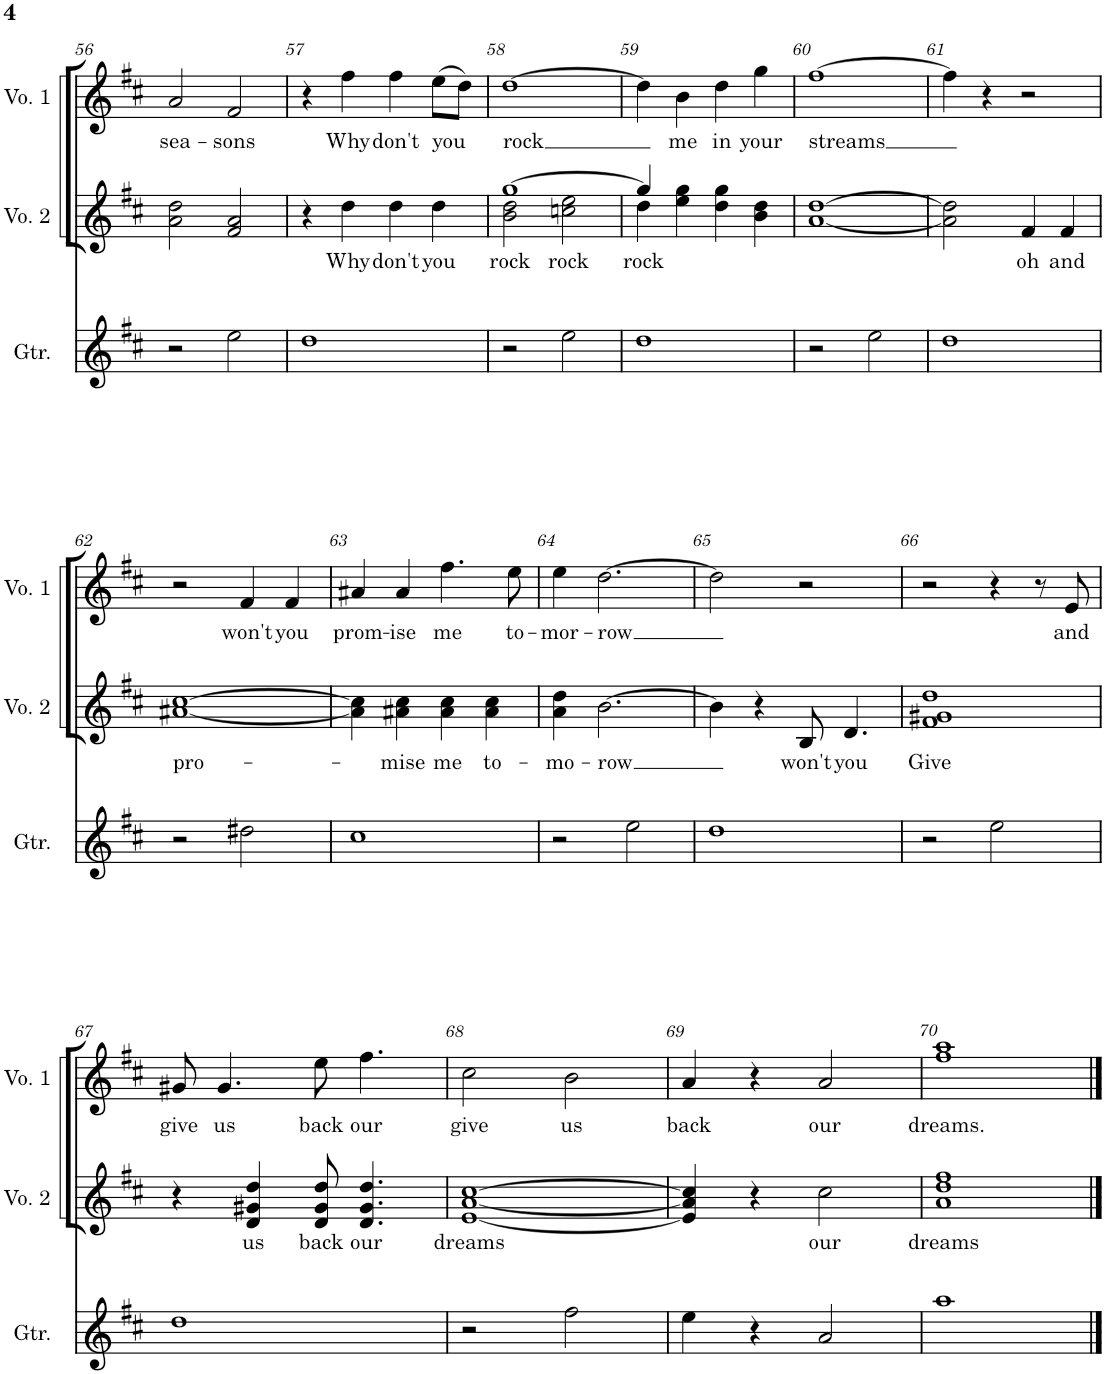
**kern	**kern	**text	**kern	**text
*part3	*part2	*part2	*part1	*part1
*staff3	*staff2	*staff2	*staff1	*staff1
*I"Guitar	*I"Voice 2	*	*I"Voice 1	*
*I'Gtr.	*I'Vo. 2	*	*I'Vo. 1	*
!!LO:PB:g=z
*clefG2	*clefG2	*	*clefG2	*
*k[f#c#]	*k[f#c#]	*	*k[f#c#]	*
*M2/2	*M2/2	*	*M2/2	*
*met(c|)	*met(c|)	*	*met(c|)	*
=56	=56	=56	=56	=56
!	!	!	!	!LO:LY:b
2r	2a\ 2dd\	.	2a/	sea-
!	!	!	!	!LO:LY:b
2ee\	2f#/ 2a/	.	2f#/	-sons
=57	=57	=57	=57	=57
1dd	4r	.	4r	.
!	!	!LO:LY:b	!	!LO:LY:b
.	4dd\	Why	4ff#\	Why
!	!	!LO:LY:b	!	!LO:LY:b
.	4dd\	don't	4ff#\	don't
!	!	!LO:LY:b	!	!LO:LY:b
.	4dd\	you	(8ee\L	you
.	.	.	8dd\J)	.
=58	=58	=58	=58	=58
*	*^	*	*	*
!	!	!	!LO:LY:b	!	!LO:LY:b
2r	[1gg	2b\ 2dd\	rock	[1dd	rock
!	!	!	!LO:LY:b	!	!
2ee\	.	2ccn\ 2ee\	rock	.	.
=59	=59	=59	=59	=59	=59
!	!	!	!LO:LY:b	!	!
1dd	4gg/]	4dd\	rock	4dd\]	.
!	!	!	!	!	!LO:LY:b
.	4ee\ 4gg\	4ryy	.	4b\	me
!	!	!	!	!	!LO:LY:b
.	4dd\ 4gg\	2ryy	.	4dd\	in
!	!	!	!	!	!LO:LY:b
.	4b\ 4dd\	.	.	4gg\	your
*	*v	*v	*	*	*
=60	=60	=60	=60	=60
!	!	!	!	!LO:LY:b
2r	[1a [1dd	.	[1ff#	streams
2ee\	.	.	.	.
=61	=61	=61	=61	=61
1dd	2a\] 2dd\]	.	4ff#\]	.
.	.	.	4r	.
!	!	!LO:LY:b	!	!
.	4f#/	oh	2r	.
!	!	!LO:LY:b	!	!
.	4f#/	and	.	.
!!LO:LB:g=z
=62	=62	=62	=62	=62
!	!	!LO:LY:b	!	!
2r	[1a#X [1cc#	pro-	2r	.
!	!	!	!	!LO:LY:b
2dd#X\	.	.	4f#/	won't
!	!	!	!	!LO:LY:b
.	.	.	4f#/	you
=63	=63	=63	=63	=63
!	!	!	!	!LO:LY:b
1cc#	4a#\] 4cc#\]	.	4a#X/	prom-
!	!	!LO:LY:b	!	!LO:LY:b
.	4a#X\ 4cc#\	-mise	4a#/	-ise
!	!	!LO:LY:b	!	!LO:LY:b
.	4a#\ 4cc#\	me	4.ff#\	me
!	!	!LO:LY:b	!	!
.	4a#\ 4cc#\	to-	.	.
!	!	!	!	!LO:LY:b
.	.	.	8ee\	to-
=64	=64	=64	=64	=64
!	!	!LO:LY:b	!	!LO:LY:b
2r	4a\ 4dd\	-mo-	4ee\	-mor-
!	!	!LO:LY:b	!	!LO:LY:b
.	[2.b\	-row	[2.dd\	-row
2ee\	.	.	.	.
=65	=65	=65	=65	=65
1dd	4b\]	.	2dd\]	.
.	4r	.	.	.
!	!	!LO:LY:b	!	!
.	8B/	won't	2r	.
!	!	!LO:LY:b	!	!
.	4.d/	you	.	.
=66	=66	=66	=66	=66
!	!	!LO:LY:b	!	!
2r	1f# 1g#X 1dd	Give	2r	.
2ee\	.	.	4r	.
.	.	.	8r	.
!	!	!	!	!LO:LY:b
.	.	.	8e/	and
!!LO:LB:g=z
=67	=67	=67	=67	=67
!	!	!	!	!LO:LY:b
1dd	4r	.	8g#X/	give
!	!	!	!	!LO:LY:b
.	.	.	4.g#/	us
!	!	!LO:LY:b	!	!
.	4d/ 4g#X/ 4dd/	us	.	.
!	!	!LO:LY:b	!	!LO:LY:b
.	8d/ 8g#/ 8dd/	back	8ee\	back
!	!	!LO:LY:b	!	!LO:LY:b
.	4.d/ 4.g#/ 4.dd/	our	4.ff#\	our
=68	=68	=68	=68	=68
!	!	!LO:LY:b	!	!LO:LY:b
2r	[1e [1a [1cc#	dreams	2cc#\	give
!	!	!	!	!LO:LY:b
2ff#\	.	.	2b\	us
=69	=69	=69	=69	=69
!	!	!	!	!LO:LY:b
4ee\	4e/] 4a/] 4cc#/]	.	4a/	back
4r	4r	.	4r	.
!	!	!LO:LY:b	!	!LO:LY:b
2a/	2cc#\	our	2a/	our
=70	=70	=70	=70	=70
!	!	!LO:LY:b	!	!LO:LY:b
1aa	1a 1dd 1ff#	dreams	1ff# 1aa	dreams.
==	==	==	==	==
*-	*-	*-	*-	*-
